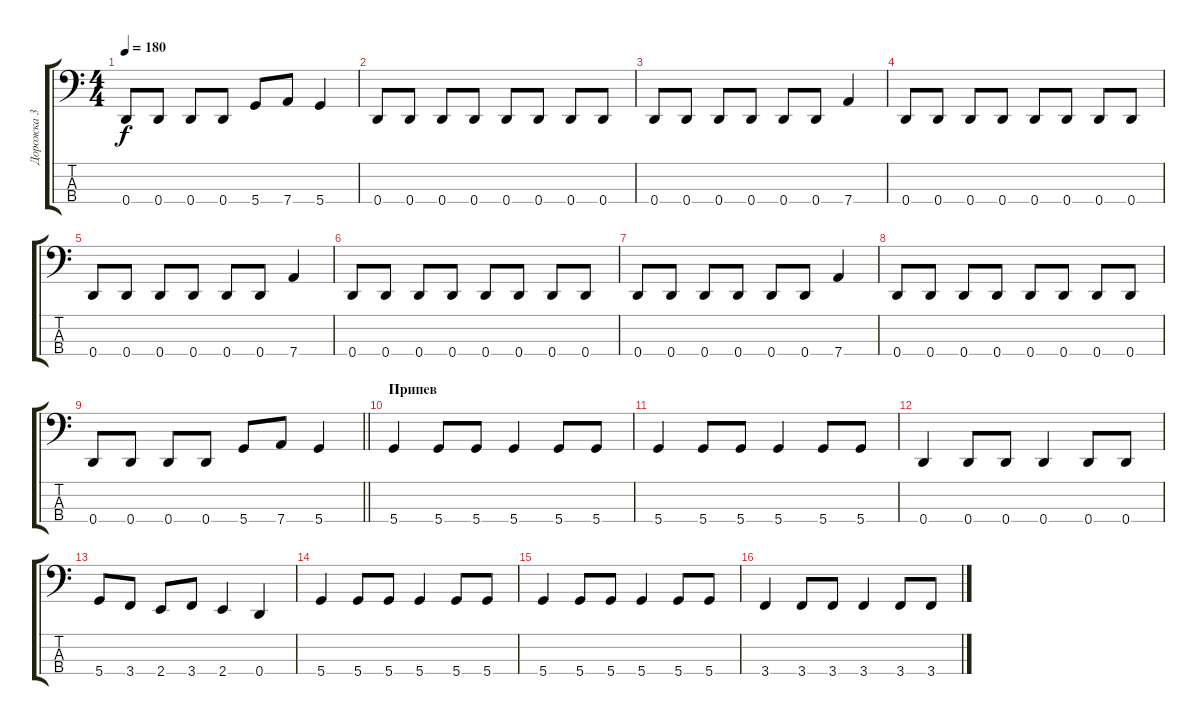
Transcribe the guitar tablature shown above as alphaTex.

\track ("Дорожка 3" "Дорожка 3") {instrument electricbassfinger}
\staff {score tabs}
\tuning (F2 C2 G1 D1) {hide}
\ts (4 4)
\tempo 180
\clef f4
\ks c
0.4.8{dy f} 0.4.8 0.4.8 0.4.8 5.4.8 7.4.8 5.4.4 |
0.4.8 0.4.8 0.4.8 0.4.8 0.4.8 0.4.8 0.4.8 0.4.8 |
0.4.8 0.4.8 0.4.8 0.4.8 0.4.8 0.4.8 7.4.4 |
0.4.8 0.4.8 0.4.8 0.4.8 0.4.8 0.4.8 0.4.8 0.4.8 |
0.4.8 0.4.8 0.4.8 0.4.8 0.4.8 0.4.8 7.4.4 |
0.4.8 0.4.8 0.4.8 0.4.8 0.4.8 0.4.8 0.4.8 0.4.8 |
0.4.8 0.4.8 0.4.8 0.4.8 0.4.8 0.4.8 7.4.4 |
0.4.8 0.4.8 0.4.8 0.4.8 0.4.8 0.4.8 0.4.8 0.4.8 |
\barLineRight lightlight
0.4.8 0.4.8 0.4.8 0.4.8 5.4.8 7.4.8 5.4.4 |
\section ("" "Припев")
5.4.4 5.4.8 5.4.8 5.4.4 5.4.8 5.4.8 |
5.4.4 5.4.8 5.4.8 5.4.4 5.4.8 5.4.8 |
0.4.4 0.4.8 0.4.8 0.4.4 0.4.8 0.4.8 |
5.4.8 3.4.8 2.4.8 3.4.8 2.4.4 0.4.4 |
5.4.4 5.4.8 5.4.8 5.4.4 5.4.8 5.4.8 |
5.4.4 5.4.8 5.4.8 5.4.4 5.4.8 5.4.8 |
3.4.4 3.4.8 3.4.8 3.4.4 3.4.8 3.4.8
